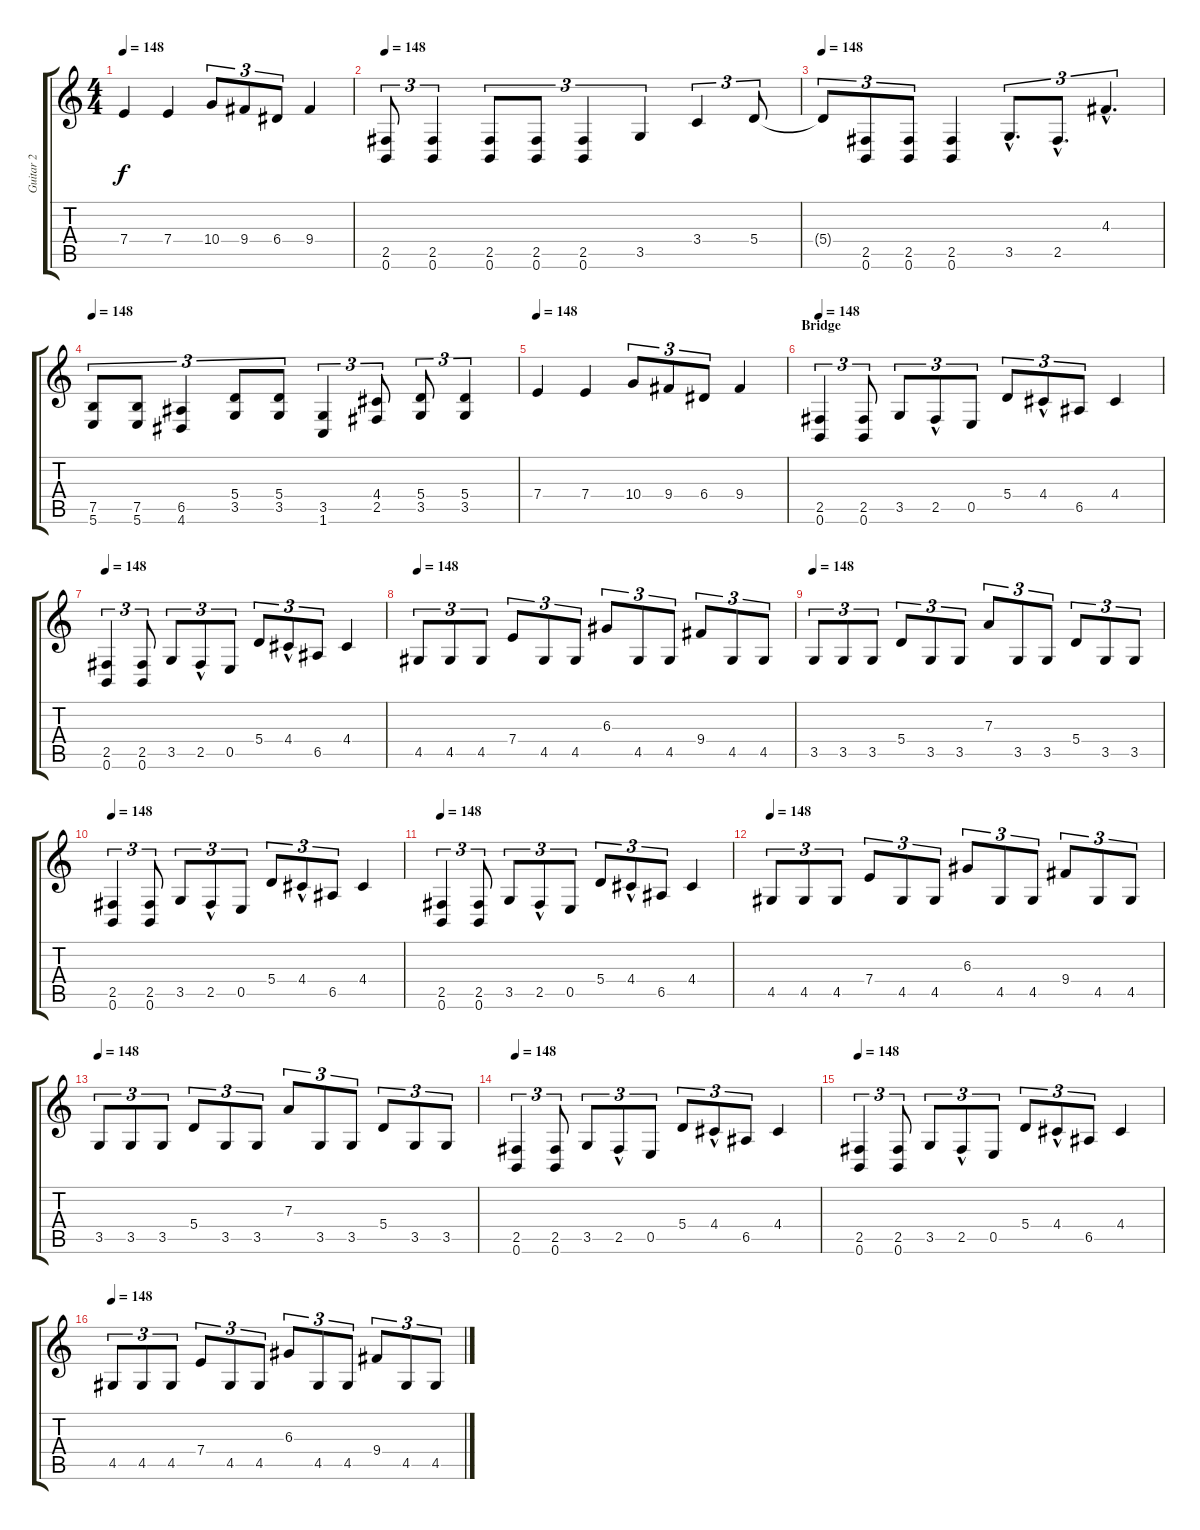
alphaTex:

\track ("Guitar 2" "Guitar 2") {instrument distortionguitar}
\staff {score tabs}
\tuning (B3 Gb3 D3 A2 E2 B1) {hide}
\ts (4 4)
\tempo 148
\clef g2
\ks c
7.4.4{dy f} 7.4.4 10.4.8{tu (3 2)} 9.4.8{tu (3 2)} 6.4.8{tu (3 2)} 9.4.4 |
\tempo 148
(2.5 0.6).8{tu (3 2)} (2.5 0.6).4{tu (3 2)} (2.5 0.6).8{tu (3 2)} (2.5 0.6).8{tu (3 2)} (2.5 0.6).4{tu (3 2)} 3.5.4{tu (3 2)} 3.4.4{tu (3 2)} 5.4.8{tu (3 2)} |
\tempo 148
5.4{t}.8{tu (3 2)} (2.5 0.6).8{tu (3 2)} (2.5 0.6).8{tu (3 2)} (2.5 0.6).4 3.5{hac}.8{d tu (3 2)} 2.5{hac}.8{d tu (3 2)} 4.3{hac}.4{d tu (3 2)} |
\tempo 148
(7.5 5.6).8{tu (3 2)} (7.5 5.6).8{tu (3 2)} (6.5 4.6).4{tu (3 2)} (5.4 3.5).8{tu (3 2)} (5.4 3.5).8{tu (3 2)} (3.5 1.6).4{tu (3 2)} (4.4 2.5).8{tu (3 2)} (5.4 3.5).8{tu (3 2)} (5.4 3.5).4{tu (3 2)} |
\tempo 148
7.4.4 7.4.4 10.4.8{tu (3 2)} 9.4.8{tu (3 2)} 6.4.8{tu (3 2)} 9.4.4 |
\section ("" "Bridge")
\tempo 148
(2.5 0.6).4{tu (3 2)} (2.5 0.6).8{tu (3 2)} 3.5.8{tu (3 2)} 2.5{hac}.8{tu (3 2)} 0.5.8{tu (3 2)} 5.4.8{tu (3 2)} 4.4{hac}.8{tu (3 2)} 6.5.8{tu (3 2)} 4.4.4 |
\tempo 148
(2.5 0.6).4{tu (3 2)} (2.5 0.6).8{tu (3 2)} 3.5.8{tu (3 2)} 2.5{hac}.8{tu (3 2)} 0.5.8{tu (3 2)} 5.4.8{tu (3 2)} 4.4{hac}.8{tu (3 2)} 6.5.8{tu (3 2)} 4.4.4 |
\tempo 148
4.5.8{tu (3 2)} 4.5.8{tu (3 2)} 4.5.8{tu (3 2)} 7.4.8{tu (3 2)} 4.5.8{tu (3 2)} 4.5.8{tu (3 2)} 6.3.8{tu (3 2)} 4.5.8{tu (3 2)} 4.5.8{tu (3 2)} 9.4.8{tu (3 2)} 4.5.8{tu (3 2)} 4.5.8{tu (3 2)} |
\tempo 148
3.5.8{tu (3 2)} 3.5.8{tu (3 2)} 3.5.8{tu (3 2)} 5.4.8{tu (3 2)} 3.5.8{tu (3 2)} 3.5.8{tu (3 2)} 7.3.8{tu (3 2)} 3.5.8{tu (3 2)} 3.5.8{tu (3 2)} 5.4.8{tu (3 2)} 3.5.8{tu (3 2)} 3.5.8{tu (3 2)} |
\tempo 148
(2.5 0.6).4{tu (3 2)} (2.5 0.6).8{tu (3 2)} 3.5.8{tu (3 2)} 2.5{hac}.8{tu (3 2)} 0.5.8{tu (3 2)} 5.4.8{tu (3 2)} 4.4{hac}.8{tu (3 2)} 6.5.8{tu (3 2)} 4.4.4 |
\tempo 148
(2.5 0.6).4{tu (3 2)} (2.5 0.6).8{tu (3 2)} 3.5.8{tu (3 2)} 2.5{hac}.8{tu (3 2)} 0.5.8{tu (3 2)} 5.4.8{tu (3 2)} 4.4{hac}.8{tu (3 2)} 6.5.8{tu (3 2)} 4.4.4 |
\tempo 148
4.5.8{tu (3 2)} 4.5.8{tu (3 2)} 4.5.8{tu (3 2)} 7.4.8{tu (3 2)} 4.5.8{tu (3 2)} 4.5.8{tu (3 2)} 6.3.8{tu (3 2)} 4.5.8{tu (3 2)} 4.5.8{tu (3 2)} 9.4.8{tu (3 2)} 4.5.8{tu (3 2)} 4.5.8{tu (3 2)} |
\tempo 148
3.5.8{tu (3 2)} 3.5.8{tu (3 2)} 3.5.8{tu (3 2)} 5.4.8{tu (3 2)} 3.5.8{tu (3 2)} 3.5.8{tu (3 2)} 7.3.8{tu (3 2)} 3.5.8{tu (3 2)} 3.5.8{tu (3 2)} 5.4.8{tu (3 2)} 3.5.8{tu (3 2)} 3.5.8{tu (3 2)} |
\tempo 148
(2.5 0.6).4{tu (3 2)} (2.5 0.6).8{tu (3 2)} 3.5.8{tu (3 2)} 2.5{hac}.8{tu (3 2)} 0.5.8{tu (3 2)} 5.4.8{tu (3 2)} 4.4{hac}.8{tu (3 2)} 6.5.8{tu (3 2)} 4.4.4 |
\tempo 148
(2.5 0.6).4{tu (3 2)} (2.5 0.6).8{tu (3 2)} 3.5.8{tu (3 2)} 2.5{hac}.8{tu (3 2)} 0.5.8{tu (3 2)} 5.4.8{tu (3 2)} 4.4{hac}.8{tu (3 2)} 6.5.8{tu (3 2)} 4.4.4 |
\tempo 148
4.5.8{tu (3 2)} 4.5.8{tu (3 2)} 4.5.8{tu (3 2)} 7.4.8{tu (3 2)} 4.5.8{tu (3 2)} 4.5.8{tu (3 2)} 6.3.8{tu (3 2)} 4.5.8{tu (3 2)} 4.5.8{tu (3 2)} 9.4.8{tu (3 2)} 4.5.8{tu (3 2)} 4.5.8{tu (3 2)}
